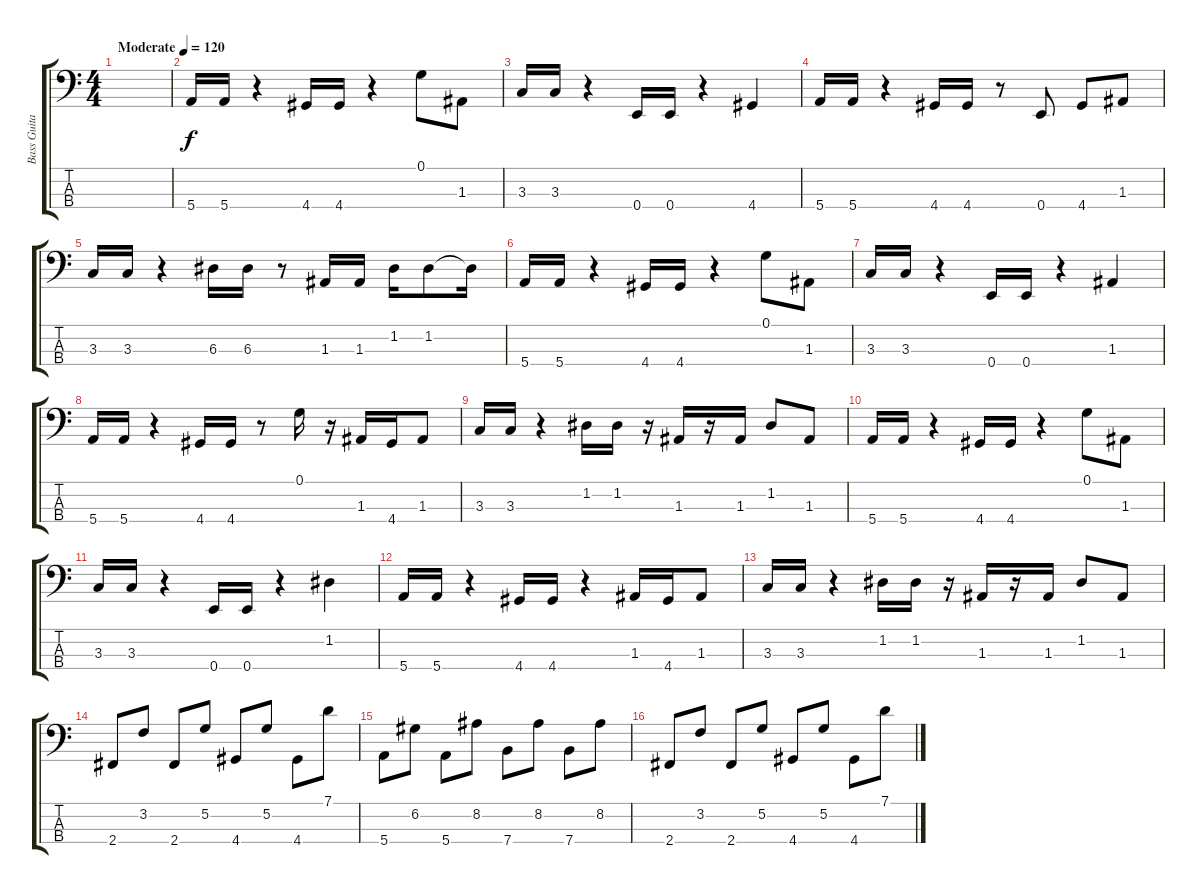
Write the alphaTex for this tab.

\track ("Bass Guitar" "Bass Guita") {instrument electricbassfinger}
\staff {score tabs}
\tuning (G2 D2 A1 E1) {hide}
\ts (4 4)
\tempo (120 "Moderate")
\clef f4
\ks c
|
5.4.16 5.4.16 r.4 4.4.16 4.4.16 r.4 0.1.8 1.3.8 |
3.3.16 3.3.16 r.4 0.4.16 0.4.16 r.4 4.4.4 |
5.4.16 5.4.16 r.4 4.4.16 4.4.16 r.8 0.4.8 4.4.8 1.3.8 |
3.3.16 3.3.16 r.4 6.3.16 6.3.16 r.8 1.3.16 1.3.16 1.2.16 1.2.8 1.2{t}.16 |
5.4.16 5.4.16 r.4 4.4.16 4.4.16 r.4 0.1.8 1.3.8 |
3.3.16 3.3.16 r.4 0.4.16 0.4.16 r.4 1.3.4 |
5.4.16 5.4.16 r.4 4.4.16 4.4.16 r.8 0.1.16 r.16 1.3.16 4.4.16 1.3.8 |
3.3.16 3.3.16 r.4 1.2.16 1.2.16 r.16 1.3.16 r.16 1.3.16 1.2.8 1.3.8 |
5.4.16 5.4.16 r.4 4.4.16 4.4.16 r.4 0.1.8 1.3.8 |
3.3.16 3.3.16 r.4 0.4.16 0.4.16 r.4 1.2.4 |
5.4.16 5.4.16 r.4 4.4.16 4.4.16 r.4 1.3.16 4.4.16 1.3.8 |
3.3.16 3.3.16 r.4 1.2.16 1.2.16 r.16 1.3.16 r.16 1.3.16 1.2.8 1.3.8 |
2.4.8 3.2.8 2.4.8 5.2.8 4.4.8 5.2.8 4.4.8 7.1.8 |
5.4.8 6.2.8 5.4.8 8.2.8 7.4.8 8.2.8 7.4.8 8.2.8 |
2.4.8 3.2.8 2.4.8 5.2.8 4.4.8 5.2.8 4.4.8 7.1.8
